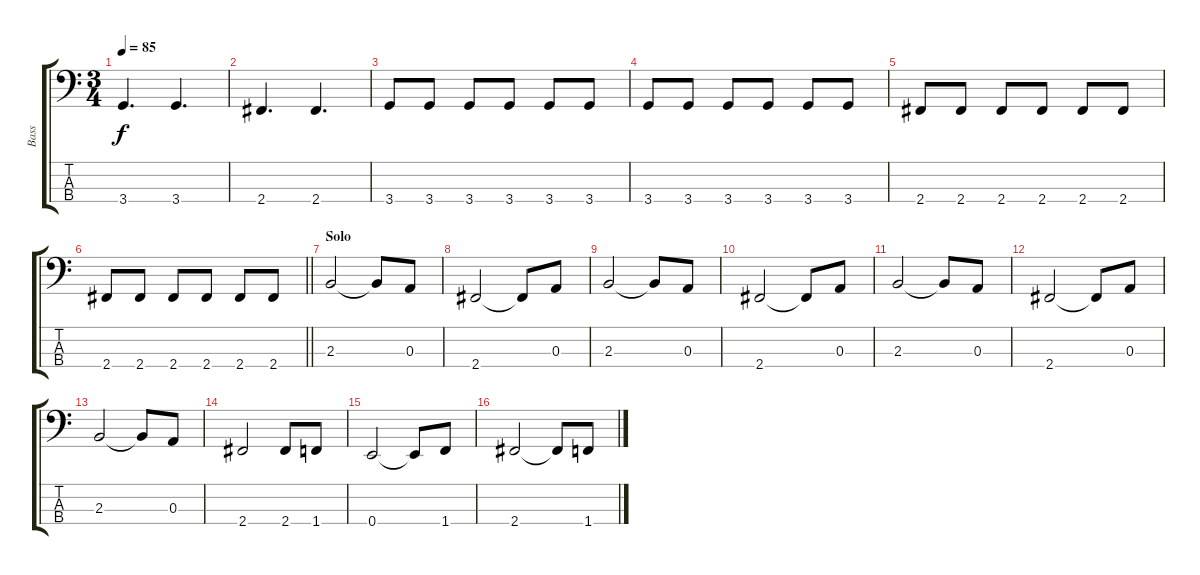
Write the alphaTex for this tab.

\track ("Bass" "Bass") {instrument electricbassfinger}
\staff {score tabs}
\tuning (G2 D2 A1 E1) {hide}
\ts (3 4)
\tempo 85
\clef f4
\ks c
3.4.4{d dy f} 3.4.4{d} |
2.4.4{d} 2.4.4{d} |
3.4.8 3.4.8 3.4.8 3.4.8 3.4.8 3.4.8 |
3.4.8 3.4.8 3.4.8 3.4.8 3.4.8 3.4.8 |
2.4.8 2.4.8 2.4.8 2.4.8 2.4.8 2.4.8 |
\barLineRight lightlight
2.4.8 2.4.8 2.4.8 2.4.8 2.4.8 2.4.8 |
\section ("" "Solo")
2.3.2 2.3{t}.8 0.3.8 |
2.4.2 2.4{t}.8 0.3.8 |
2.3.2 2.3{t}.8 0.3.8 |
2.4.2 2.4{t}.8 0.3.8 |
2.3.2 2.3{t}.8 0.3.8 |
2.4.2 2.4{t}.8 0.3.8 |
2.3.2 2.3{t}.8 0.3.8 |
2.4.2 2.4.8 1.4.8 |
0.4.2 0.4{t}.8 1.4.8 |
2.4.2 2.4{t}.8 1.4.8
